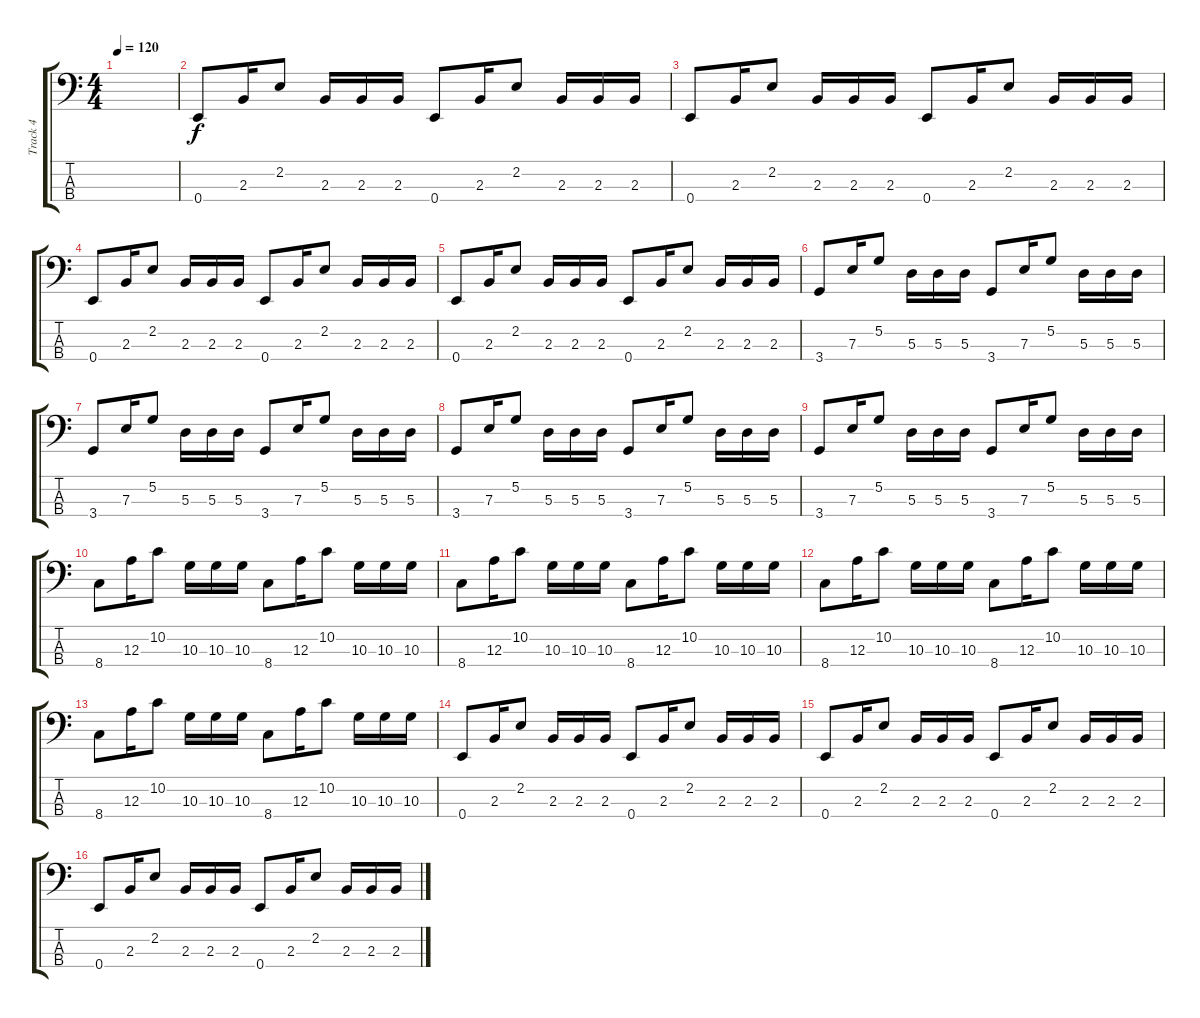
\track ("Track 4" "Track 4") {instrument slapbass1}
\staff {score tabs}
\tuning (G2 D2 A1 E1) {hide}
\ts (4 4)
\tempo 120
\clef f4
\ks c
|
0.4.8 2.3.16 2.2.8 2.3.16 2.3.16 2.3.16 0.4.8 2.3.16 2.2.8 2.3.16 2.3.16 2.3.16 |
0.4.8 2.3.16 2.2.8 2.3.16 2.3.16 2.3.16 0.4.8 2.3.16 2.2.8 2.3.16 2.3.16 2.3.16 |
0.4.8 2.3.16 2.2.8 2.3.16 2.3.16 2.3.16 0.4.8 2.3.16 2.2.8 2.3.16 2.3.16 2.3.16 |
0.4.8 2.3.16 2.2.8 2.3.16 2.3.16 2.3.16 0.4.8 2.3.16 2.2.8 2.3.16 2.3.16 2.3.16 |
3.4.8 7.3.16 5.2.8 5.3.16 5.3.16 5.3.16 3.4.8 7.3.16 5.2.8 5.3.16 5.3.16 5.3.16 |
3.4.8 7.3.16 5.2.8 5.3.16 5.3.16 5.3.16 3.4.8 7.3.16 5.2.8 5.3.16 5.3.16 5.3.16 |
3.4.8 7.3.16 5.2.8 5.3.16 5.3.16 5.3.16 3.4.8 7.3.16 5.2.8 5.3.16 5.3.16 5.3.16 |
3.4.8 7.3.16 5.2.8 5.3.16 5.3.16 5.3.16 3.4.8 7.3.16 5.2.8 5.3.16 5.3.16 5.3.16 |
8.4.8 12.3.16 10.2.8 10.3.16 10.3.16 10.3.16 8.4.8 12.3.16 10.2.8 10.3.16 10.3.16 10.3.16 |
8.4.8 12.3.16 10.2.8 10.3.16 10.3.16 10.3.16 8.4.8 12.3.16 10.2.8 10.3.16 10.3.16 10.3.16 |
8.4.8 12.3.16 10.2.8 10.3.16 10.3.16 10.3.16 8.4.8 12.3.16 10.2.8 10.3.16 10.3.16 10.3.16 |
8.4.8 12.3.16 10.2.8 10.3.16 10.3.16 10.3.16 8.4.8 12.3.16 10.2.8 10.3.16 10.3.16 10.3.16 |
0.4.8 2.3.16 2.2.8 2.3.16 2.3.16 2.3.16 0.4.8 2.3.16 2.2.8 2.3.16 2.3.16 2.3.16 |
0.4.8 2.3.16 2.2.8 2.3.16 2.3.16 2.3.16 0.4.8 2.3.16 2.2.8 2.3.16 2.3.16 2.3.16 |
0.4.8 2.3.16 2.2.8 2.3.16 2.3.16 2.3.16 0.4.8 2.3.16 2.2.8 2.3.16 2.3.16 2.3.16
